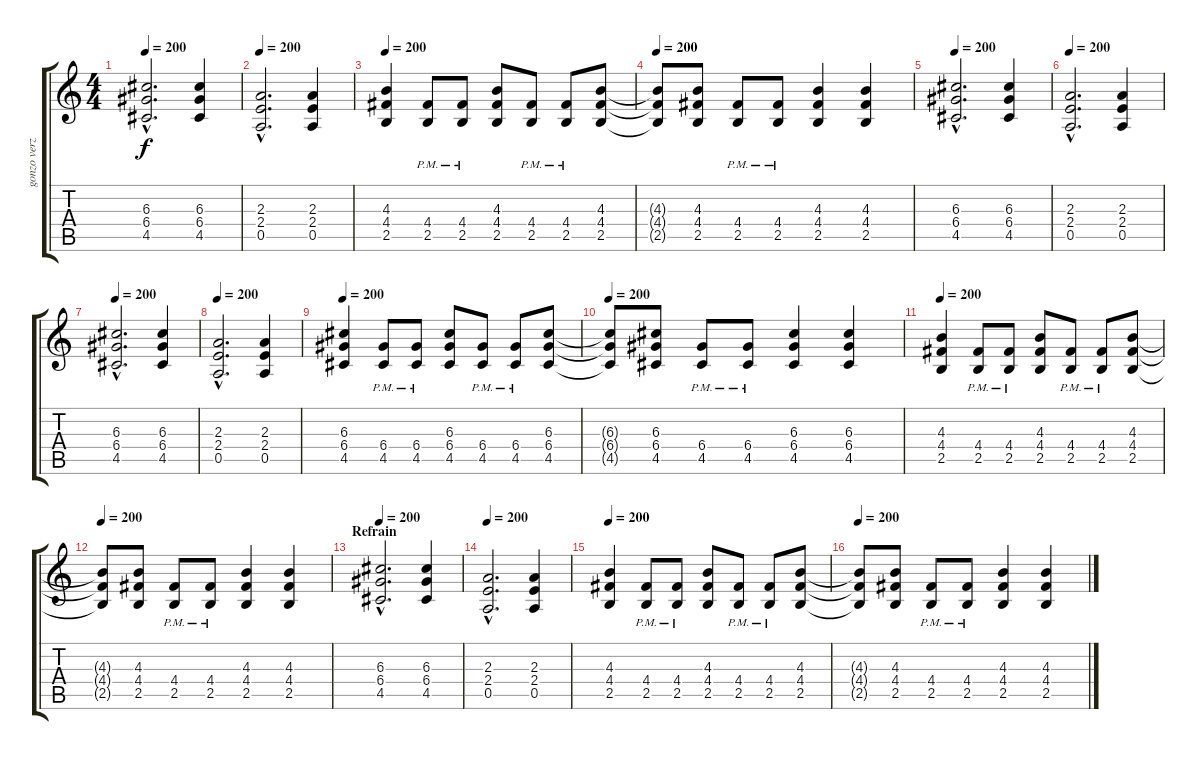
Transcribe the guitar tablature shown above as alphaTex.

\track ("gonzo verzerrt" "gonzo verz") {instrument distortionguitar}
\staff {score tabs}
\tuning (E4 B3 G3 D3 A2 E2) {hide}
\ts (4 4)
\tempo 200
\clef g2
\ks c
(6.3{hac} 6.4{hac} 4.5{hac}).2{d dy f} (6.3 6.4 4.5).4 |
\tempo 200
(2.3{hac} 2.4{hac} 0.5{hac}).2{d} (2.3 2.4 0.5).4 |
\tempo 200
(4.3 4.4 2.5).4 (4.4{pm} 2.5{pm}).8 (4.4{pm} 2.5{pm}).8 (4.3 4.4 2.5).8 (4.4{pm} 2.5{pm}).8 (4.4{pm} 2.5{pm}).8 (4.3 4.4 2.5).8 |
\tempo 200
(4.3{t} 4.4{t} 2.5{t}).8 (4.3 4.4 2.5).8 (4.4{pm} 2.5{pm}).8 (4.4{pm} 2.5{pm}).8 (4.3 4.4 2.5).4 (4.3 4.4 2.5).4 |
\tempo 200
(6.3{hac} 6.4{hac} 4.5{hac}).2{d} (6.3 6.4 4.5).4 |
\tempo 200
(2.3{hac} 2.4{hac} 0.5{hac}).2{d} (2.3 2.4 0.5).4 |
\tempo 200
(6.3{hac} 6.4{hac} 4.5{hac}).2{d} (6.3 6.4 4.5).4 |
\tempo 200
(2.3{hac} 2.4{hac} 0.5{hac}).2{d} (2.3 2.4 0.5).4 |
\tempo 200
(6.3 6.4 4.5).4 (6.4{pm} 4.5{pm}).8 (6.4{pm} 4.5{pm}).8 (6.3 6.4 4.5).8 (6.4{pm} 4.5{pm}).8 (6.4{pm} 4.5{pm}).8 (6.3 6.4 4.5).8 |
\tempo 200
(6.3{t} 6.4{t} 4.5{t}).8 (6.3 6.4 4.5).8 (6.4{pm} 4.5{pm}).8 (6.4{pm} 4.5{pm}).8 (6.3 6.4 4.5).4 (6.3 6.4 4.5).4 |
\tempo 200
(4.3 4.4 2.5).4 (4.4{pm} 2.5{pm}).8 (4.4{pm} 2.5{pm}).8 (4.3 4.4 2.5).8 (4.4{pm} 2.5{pm}).8 (4.4{pm} 2.5{pm}).8 (4.3 4.4 2.5).8 |
\tempo 200
(4.3{t} 4.4{t} 2.5{t}).8 (4.3 4.4 2.5).8 (4.4{pm} 2.5{pm}).8 (4.4{pm} 2.5{pm}).8 (4.3 4.4 2.5).4 (4.3 4.4 2.5).4 |
\section ("" "Refrain")
\tempo 200
(6.3{hac} 6.4{hac} 4.5{hac}).2{d} (6.3 6.4 4.5).4 |
\tempo 200
(2.3{hac} 2.4{hac} 0.5{hac}).2{d} (2.3 2.4 0.5).4 |
\tempo 200
(4.3 4.4 2.5).4 (4.4{pm} 2.5{pm}).8 (4.4{pm} 2.5{pm}).8 (4.3 4.4 2.5).8 (4.4{pm} 2.5{pm}).8 (4.4{pm} 2.5{pm}).8 (4.3 4.4 2.5).8 |
\tempo 200
(4.3{t} 4.4{t} 2.5{t}).8 (4.3 4.4 2.5).8 (4.4{pm} 2.5{pm}).8 (4.4{pm} 2.5{pm}).8 (4.3 4.4 2.5).4 (4.3 4.4 2.5).4
